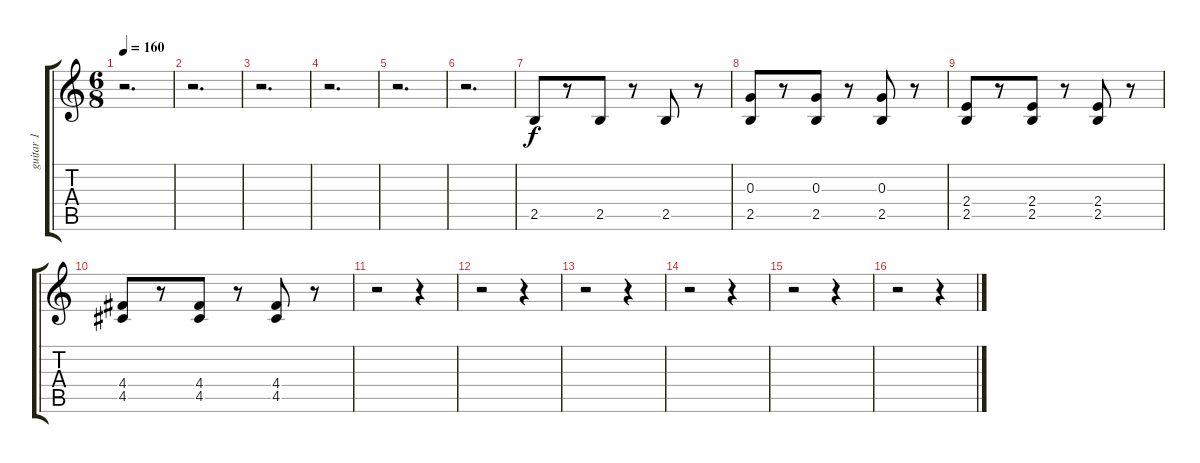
\track ("guitar 1" "guitar 1") {instrument distortionguitar}
\staff {score tabs}
\tuning (E4 B3 G3 D3 A2 E2) {hide}
\ts (6 8)
\tempo 160
\clef g2
\ks c
r.2{d dy f} |
r.2{d} |
r.2{d} |
r.2{d} |
r.2{d} |
r.2{d} |
2.5.8 r.8 2.5.8 r.8 2.5.8 r.8 |
(0.3 2.5).8 r.8 (0.3 2.5).8 r.8 (0.3 2.5).8 r.8 |
(2.4 2.5).8 r.8 (2.4 2.5).8 r.8 (2.4 2.5).8 r.8 |
(4.4 4.5).8 r.8 (4.4 4.5).8 r.8 (4.4 4.5).8 r.8 |
r.2 r.4 |
r.2 r.4 |
r.2 r.4 |
r.2 r.4 |
r.2 r.4 |
r.2 r.4
